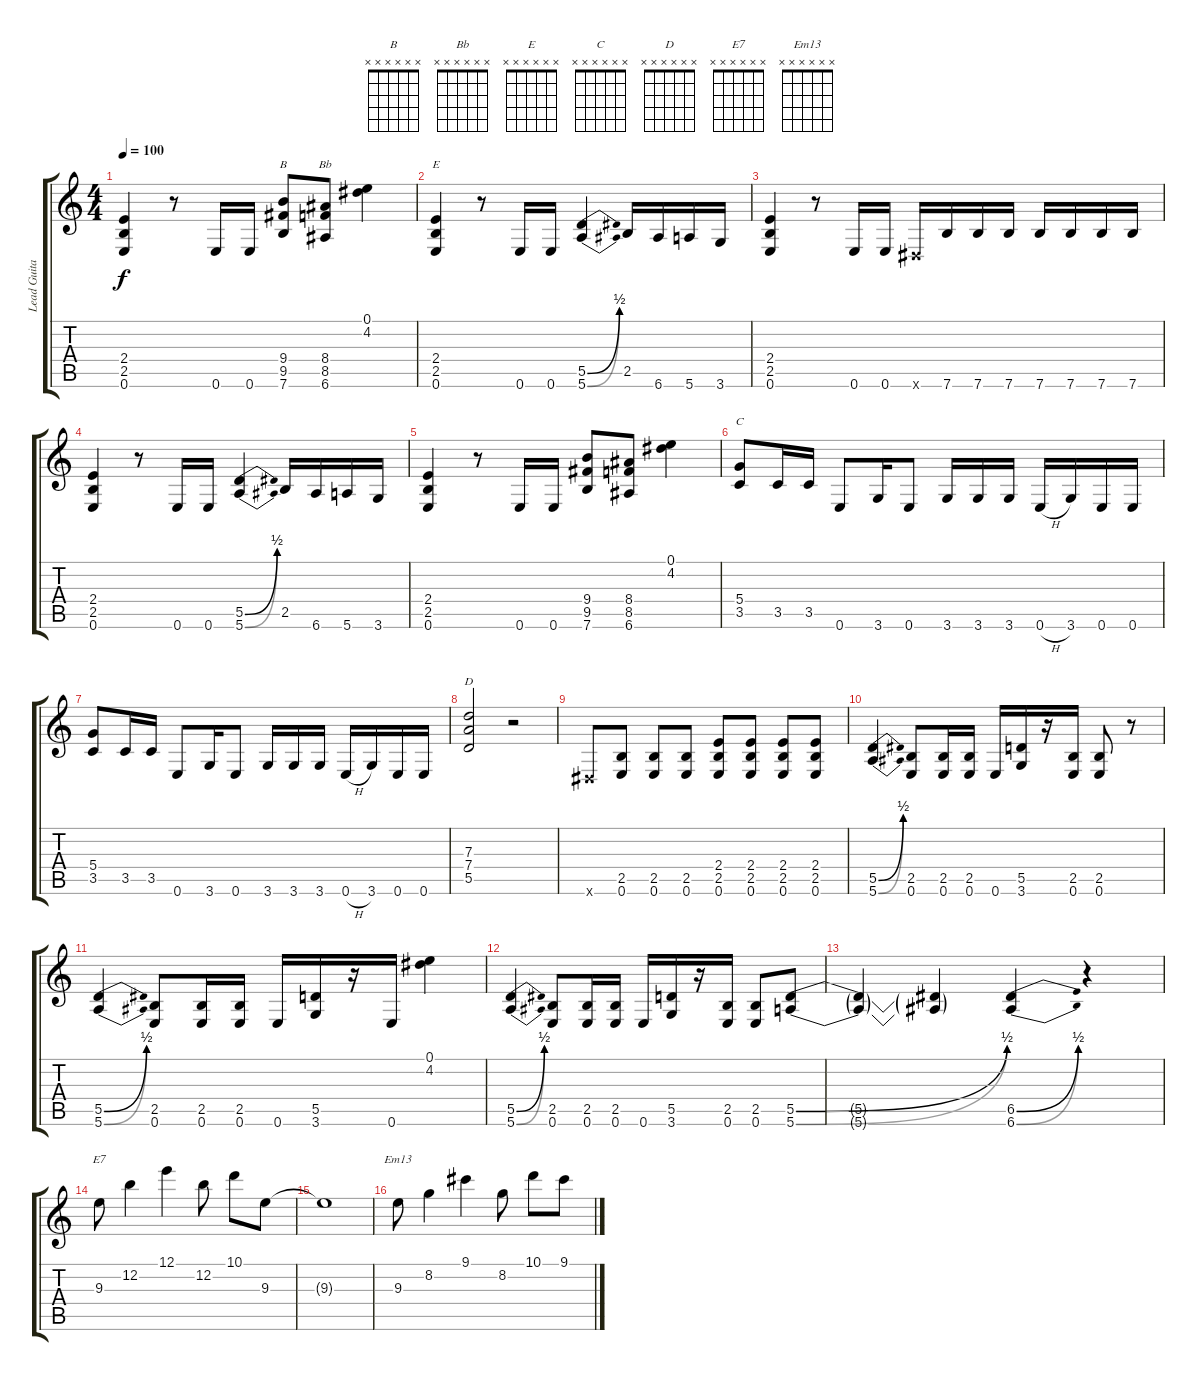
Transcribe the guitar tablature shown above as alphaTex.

\track ("Lead Guitar" "Lead Guita") {instrument distortionguitar}
\staff {score tabs}
\tuning (E4 B3 G3 D3 A2 E2) {hide}
\chord ("B" x x x x x x)
\chord ("Bb" x x x x x x)
\chord ("E" x x x x x x)
\chord ("C" x x x x x x)
\chord ("D" x x x x x x)
\chord ("E7" x x x x x x)
\chord ("Em13" x x x x x x)
\ts (4 4)
\tempo 100
\clef g2
\ks c
(2.4 2.5 0.6).4{dy f} r.8 0.6.16 0.6.16 (9.4 9.5 7.6).8{ch "B"} (8.4 8.5 6.6).8{ch "Bb"} (0.1 4.2).4 |
(2.4 2.5 0.6).4{ch "E"} r.8 0.6.16 0.6.16 (5.5{be (bend 0 0 60 2)} 5.6{be (bend 0 0 60 2)}).4 2.5.16 6.6.16 5.6.16 3.6.16 |
(2.4 2.5 0.6).4 r.8 0.6.16 0.6.16 -1.6{x}.16 7.6.16 7.6.16 7.6.16 7.6.16 7.6.16 7.6.16 7.6.16 |
(2.4 2.5 0.6).4 r.8 0.6.16 0.6.16 (5.5{be (bend 0 0 60 2)} 5.6{be (bend 0 0 60 2)}).4 2.5.16 6.6.16 5.6.16 3.6.16 |
(2.4 2.5 0.6).4 r.8 0.6.16 0.6.16 (9.4 9.5 7.6).8 (8.4 8.5 6.6).8 (0.1 4.2).4 |
(5.4 3.5).8{ch "C"} 3.5.16 3.5.16 0.6.8 3.6.16 0.6.8 3.6.16 3.6.16 3.6.16 0.6{h}.16 3.6.16 0.6.16 0.6.16 |
(5.4 3.5).8 3.5.16 3.5.16 0.6.8 3.6.16 0.6.8 3.6.16 3.6.16 3.6.16 0.6{h}.16 3.6.16 0.6.16 0.6.16 |
(7.3 7.4 5.5).2{ch "D"} r.2 |
-1.6{x}.8 (2.5 0.6).8 (2.5 0.6).8 (2.5 0.6).8 (2.4 2.5 0.6).8 (2.4 2.5 0.6).8 (2.4 2.5 0.6).8 (2.4 2.5 0.6).8 |
(5.5{be (bend 0 0 60 2)} 5.6{be (bend 0 0 60 2)}).4 (2.5 0.6).8 (2.5 0.6).16 (2.5 0.6).16 0.6.16 (5.5 3.6).16 r.16 (2.5 0.6).16 (2.5 0.6).8 r.8 |
(5.5{be (bend 0 0 60 2)} 5.6{be (bend 0 0 60 2)}).4 (2.5 0.6).8 (2.5 0.6).16 (2.5 0.6).16 0.6.16 (5.5 3.6).16 r.16 0.6.16 (0.1 4.2).4 |
(5.5{be (bend 0 0 60 2)} 5.6{be (bend 0 0 60 2)}).4 (2.5 0.6).8 (2.5 0.6).16 (2.5 0.6).16 0.6.16 (5.5 3.6).16 r.16 (2.5 0.6).16 (2.5 0.6).8 (5.5{be (bend 0 0 60 2)} 5.6{be (bend 0 0 60 2)}).8 |
(5.5{t} 5.6{t}).4 (5.5{t} 5.6{t}).4 (6.5{be (bend 0 0 60 2)} 6.6{be (bend 0 0 60 2)}).4 r.4 |
9.3.8{ch "E7"} 12.2.4 12.1.4 12.2.8 10.1.8 9.3.8 |
9.3{t}.1 |
9.3.8{ch "Em13"} 8.2.4 9.1.4 8.2.8 10.1.8 9.1.8
